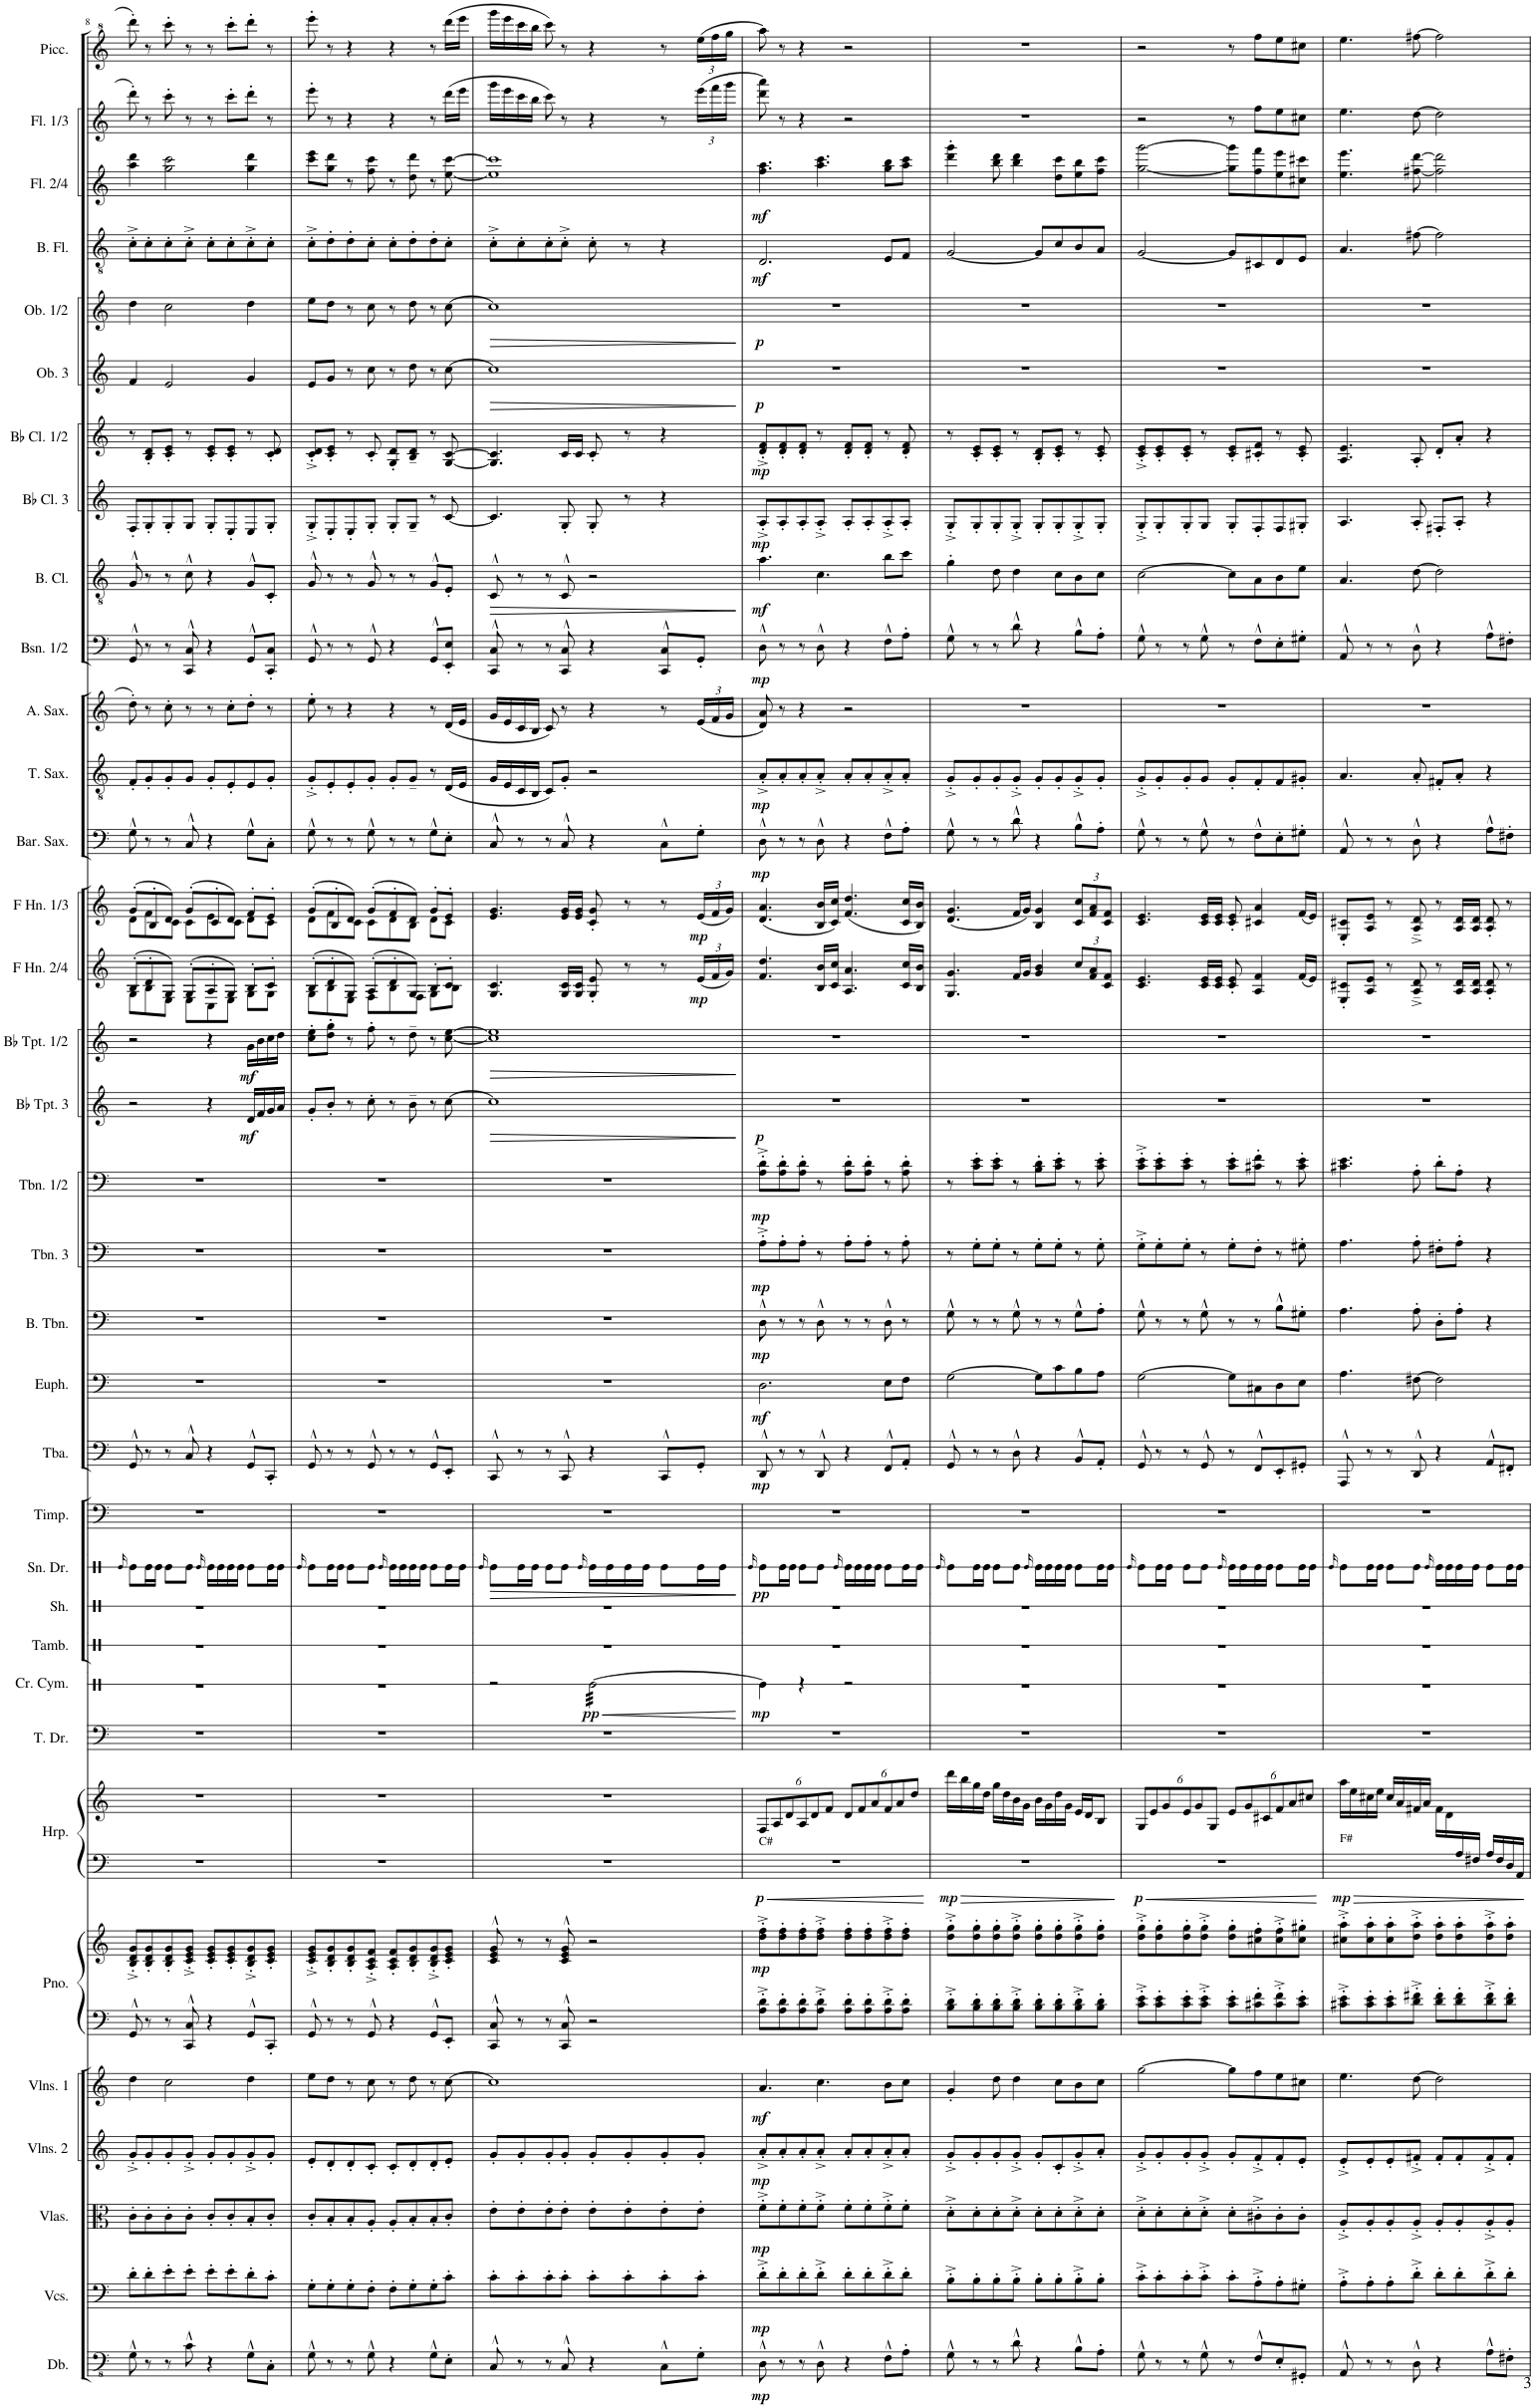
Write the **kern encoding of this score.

**kern	**dynam	**kern	**dynam	**kern	**dynam	**kern	**dynam	**kern	**dynam	**kern	**kern	**dynam	**kern	**kern	**dynam	**kern	**kern	**dynam	**kern	**kern	**kern	**dynam	**kern	**kern	**dynam	**kern	**dynam	**kern	**dynam	**kern	**dynam	**kern	**dynam	**kern	**dynam	**kern	**dynam	**kern	**dynam	**kern	**dynam	**kern	**dynam	**kern	**dynam	**kern	**kern	**dynam	**kern	**dynam	**kern	**dynam	**kern	**dynam	**kern	**dynam	**kern	**dynam	**kern	**dynam	**kern	**dynam	**kern	**kern
*part35	*part35	*part34	*part34	*part33	*part33	*part32	*part32	*part31	*part31	*part30	*part30	*part30	*part29	*part29	*part29	*part28	*part27	*part27	*part26	*part25	*part24	*part24	*part23	*part22	*part22	*part21	*part21	*part20	*part20	*part19	*part19	*part18	*part18	*part17	*part17	*part16	*part16	*part15	*part15	*part14	*part14	*part13	*part13	*part12	*part12	*part11	*part10	*part10	*part9	*part9	*part8	*part8	*part7	*part7	*part6	*part6	*part5	*part5	*part4	*part4	*part3	*part3	*part2	*part1
*staff37	*staff37	*staff36	*staff36	*staff35	*staff35	*staff34	*staff34	*staff33	*staff33	*staff32	*staff31	*staff31/32	*staff30	*staff29	*staff29/30	*staff28	*staff27	*staff27	*staff26	*staff25	*staff24	*staff24	*staff23	*staff22	*staff22	*staff21	*staff21	*staff20	*staff20	*staff19	*staff19	*staff18	*staff18	*staff17	*staff17	*staff16	*staff16	*staff15	*staff15	*staff14	*staff14	*staff13	*staff13	*staff12	*staff12	*staff11	*staff10	*staff10	*staff9	*staff9	*staff8	*staff8	*staff7	*staff7	*staff6	*staff6	*staff5	*staff5	*staff4	*staff4	*staff3	*staff3	*staff2	*staff1
*I"Double Bass  (Opt. Electric Bass)	*	*I"Violoncellos	*	*I"Violas	*	*I"Violins 2	*	*I"Violins 1	*	*I"Piano	*	*	*I"Harp	*	*	*I"Taiko Drums	*I"Crash Cymbal	*	*I"Tambourine	*I"Shaker	*I"Snare Drum	*	*I"Timpani	*I"Tuba	*	*I"Euphonium	*	*I"Bass Trombone	*	*I"Trombone 3	*	*I"Trombone 1/2	*	*I"Bb Trumpet 3	*	*I"Bb Trumpet 1/2	*	*I"F Horn 2/4	*	*I"F Horn 1/3	*	*I"Baritone Saxophone	*	*I"Tenor Saxophone	*	*I"Alto Saxophone	*I"Bassoon 1/2	*	*I"Bass Clarinet	*	*I"Bb Clarinet 3	*	*I"Bb Clarinet 1/2	*	*I"Oboe 3	*	*I"Oboe 1/2	*	*I"Bass Flute	*	*I"Flute 2/4	*	*I"Flute 1/3	*I"Piccolo
*I'Db.	*	*I'Vcs.	*	*I'Vlas.	*	*I'Vlns. 2	*	*I'Vlns. 1	*	*I'Pno.	*	*	*I'Hrp.	*	*	*I'T. Dr.	*I'Cr. Cym.	*	*I'Tamb.	*I'Sh.	*I'Sn. Dr.	*	*I'Timp.	*I'Tba.	*	*I'Euph.	*	*I'B. Tbn.	*	*I'Tbn. 3	*	*I'Tbn. 1/2	*	*I'Bb Tpt. 3	*	*I'Bb Tpt. 1/2	*	*I'F Hn. 2/4	*	*I'F Hn. 1/3	*	*I'Bar. Sax.	*	*I'T. Sax.	*	*I'A. Sax.	*I'Bsn. 1/2	*	*I'B. Cl.	*	*I'Bb Cl. 3	*	*I'Bb Cl. 1/2	*	*I'Ob. 3	*	*I'Ob. 1/2	*	*I'B. Fl.	*	*I'Fl. 2/4	*	*I'Fl. 1/3	*I'Picc.
!!LO:PB:g=z
*clefFv4	*	*clefF4	*	*clefC3	*	*clefG2	*	*clefG2	*	*clefF4	*clefG2	*	*clefF4	*clefG2	*	*clefF4	*clefX	*	*clefX	*clefX	*clefX	*	*clefF4	*clefF4	*	*clefF4	*	*clefF4	*	*clefF4	*	*clefF4	*	*clefG2	*	*clefG2	*	*clefG2	*	*clefG2	*	*clefF4	*	*clefGv2	*	*clefG2	*clefF4	*	*clefGv2	*	*clefG2	*	*clefG2	*	*clefG2	*	*clefG2	*	*clefGv2	*	*clefG2	*	*clefG2	*clefG^2
*	*	*	*	*	*	*	*	*	*	*	*	*	*	*	*	*	*	*	*	*	*	*	*	*	*	*	*	*	*	*	*	*	*	*ITrd1c2	*	*ITrd1c2	*	*ITrd4c7	*	*ITrd4c7	*	*ITrd12c21	*	*ITrd8c14	*	*ITrd5c9	*	*	*ITrd8c14	*	*ITrd1c2	*	*ITrd1c2	*	*	*	*	*	*	*	*	*	*	*ITrd-7c-12
*k[]	*	*k[]	*	*k[]	*	*k[]	*	*k[]	*	*k[]	*k[]	*	*k[]	*k[]	*	*k[]	*k[]	*	*k[]	*k[]	*k[]	*	*k[]	*k[]	*	*k[]	*	*k[]	*	*k[]	*	*k[]	*	*k[]	*	*k[]	*	*k[]	*	*k[]	*	*k[]	*	*k[]	*	*k[]	*k[]	*	*k[]	*	*k[]	*	*k[]	*	*k[]	*	*k[]	*	*k[]	*	*k[]	*	*k[]	*k[]
*M4/4	*	*M4/4	*	*M4/4	*	*M4/4	*	*M4/4	*	*M4/4	*M4/4	*	*M4/4	*M4/4	*	*M4/4	*M4/4	*	*M4/4	*M4/4	*M4/4	*	*M4/4	*M4/4	*	*M4/4	*	*M4/4	*	*M4/4	*	*M4/4	*	*M4/4	*	*M4/4	*	*M4/4	*	*M4/4	*	*M4/4	*	*M4/4	*	*M4/4	*M4/4	*	*M4/4	*	*M4/4	*	*M4/4	*	*M4/4	*	*M4/4	*	*M4/4	*	*M4/4	*	*M4/4	*M4/4
=8	=8	=8	=8	=8	=8	=8	=8	=8	=8	=8	=8	=8	=8	=8	=8	=8	=8	=8	=8	=8	=8	=8	=8	=8	=8	=8	=8	=8	=8	=8	=8	=8	=8	=8	=8	=8	=8	=8	=8	=8	=8	=8	=8	=8	=8	=8	=8	=8	=8	=8	=8	=8	=8	=8	=8	=8	=8	=8	=8	=8	=8	=8	=8	=8
.	.	.	.	.	.	.	.	.	.	.	.	.	.	.	.	.	.	.	.	.	16qRe/	.	.	.	.	.	.	.	.	.	.	.	.	.	.	.	.	.	.	.	.	.	.	.	.	.	.	.	.	.	.	.	.	.	.	.	.	.	.	.	.	.	.	.
*	*	*	*	*	*	*	*	*	*	*	*	*	*	*	*	*	*	*	*	*	*	*	*	*	*	*	*	*	*	*	*	*	*	*	*	*	*	*^	*	*^	*	*	*	*	*	*	*	*	*	*	*	*	*	*	*	*	*	*	*	*	*	*	*	*
8GG^^\	.	8d'\L	.	8c'\L	.	8g'^/L	.	4dd\	.	8GG^^/	8B/'^ 8d/'^ 8g/'^L	.	1r	1r	.	1r	1r	.	1r	1r	8Re\L	.	1r	8GG^^/	.	1r	.	1r	.	1r	.	1r	.	2r	.	2r	.	(8B'/L	8G\L	.	(8g'/L	8d\L	.	8G^^\	.	8F'/L	.	8dd'\	8GG^^/	.	8G^^/	.	8F'/L	.	8r	.	4f/	.	4dd\	.	8c'^\L	.	4aa\ 4ddd\	.	8ddd'\	8dddd'\
8r	.	8d'\	.	8c'\	.	8g'/	.	.	.	8r	8B/' 8d/' 8g/'	.	.	.	.	.	.	.	.	.	16Re\L	.	.	8r	.	.	.	.	.	.	.	.	.	.	.	.	.	8d'/	8B\	.	8B'/	8f\	.	8r	.	8G'/	.	8r	8r	.	8r	.	8G'/	.	8B/' 8d/'L	.	.	.	.	.	8c'\	.	.	.	8r	8r
.	.	.	.	.	.	.	.	.	.	.	.	.	.	.	.	.	.	.	.	.	16Re\JJ	.	.	.	.	.	.	.	.	.	.	.	.	.	.	.	.	.	.	.	.	.	.	.	.	.	.	.	.	.	.	.	.	.	.	.	.	.	.	.	.	.	.	.	.	.
8r	.	8e'\	.	8c'\	.	8g'/	.	2cc\	.	8r	8B/' 8d/' 8g/'	.	.	.	.	.	.	.	.	.	8Re\L	.	.	8r	.	.	.	.	.	.	.	.	.	.	.	.	.	8G/J)	8E\J	.	8d/J)	8c\J	.	8r	.	8G'/	.	8cc'\	8r	.	8r	.	8G'/	.	8c/' 8e/'J	.	2e/	.	2cc\	.	8c'\	.	2gg\ 2ccc\	.	8ccc'\	8cccc'\
8C^^\	.	8e'\J	.	8c'\J	.	8g'^/J	.	.	.	8CC/^^ 8C/^^	8c/'^ 8e/'^ 8g/'^J	.	.	.	.	.	.	.	.	.	8Re\J	.	.	8C^^/	.	.	.	.	.	.	.	.	.	.	.	.	.	(8G'/L	8E\L	.	(8g'/L	8c\L	.	8C^^/	.	8G/J	.	8r	8CC/^^ 8C/^^	.	8c^^\	.	8G/J	.	8r	.	.	.	.	.	8c'^\J	.	.	.	8r	8r
.	.	.	.	.	.	.	.	.	.	.	.	.	.	.	.	.	.	.	.	.	16qRe/	.	.	.	.	.	.	.	.	.	.	.	.	.	.	.	.	.	.	.	.	.	.	.	.	.	.	.	.	.	.	.	.	.	.	.	.	.	.	.	.	.	.	.	.	.
4r	.	8e'\L	.	8c'/L	.	8g'/L	.	.	.	4r	8c/' 8e/' 8g/'L	.	.	.	.	.	.	.	.	.	16Re\LL	.	.	4r	.	.	.	.	.	.	.	.	.	4r	.	4r	.	8A'/	8C\	.	8c'/	8e\	.	4r	.	8G'/L	.	8r	4r	.	4r	.	8G'/L	.	8c/' 8e/'L	.	.	.	.	.	8c'\L	.	.	.	8r	8r
.	.	.	.	.	.	.	.	.	.	.	.	.	.	.	.	.	.	.	.	.	16Re\	.	.	.	.	.	.	.	.	.	.	.	.	.	.	.	.	.	.	.	.	.	.	.	.	.	.	.	.	.	.	.	.	.	.	.	.	.	.	.	.	.	.	.	.	.
.	.	8e'\	.	8c'/	.	8g'/	.	.	.	.	8c/' 8e/' 8g/'	.	.	.	.	.	.	.	.	.	16Re\	.	.	.	.	.	.	.	.	.	.	.	.	.	.	.	.	8G/J)	8E\J	.	8d/J)	8c\J	.	.	.	8E'/	.	8cc'\L	.	.	.	.	8E'/	.	8c/' 8e/'J	.	.	.	.	.	8c'\	.	.	.	8ccc'\L	8cccc'\L
.	.	.	.	.	.	.	.	.	.	.	.	.	.	.	.	.	.	.	.	.	16Re\JJ	.	.	.	.	.	.	.	.	.	.	.	.	.	.	.	.	.	.	.	.	.	.	.	.	.	.	.	.	.	.	.	.	.	.	.	.	.	.	.	.	.	.	.	.	.
!	!	!	!	!	!	!	!	!	!	!	!	!	!	!	!	!	!	!	!	!	!	!	!	!	!	!	!	!	!	!	!	!	!	!	!LO:DY:b	!	!LO:DY:b	!	!	!	!	!	!	!	!	!	!	!	!	!	!	!	!	!	!	!	!	!	!	!	!	!	!	!	!	!
8GG^^\L	.	8d'\	.	8B'/	.	8g'^/	.	4dd\	.	8GG^^/L	8B/'^ 8d/'^ 8g/'^	.	.	.	.	.	.	.	.	.	8Re\L	.	.	8GG^^/L	.	.	.	.	.	.	.	.	.	16d/LL	mf	16g\LL	mf	8B'/L	8G\L	.	8f'/L	8d\L	.	8G^^\L	.	8E/	.	8dd'\J	8GG^^/L	.	8G^^/L	.	8E/	.	8r	.	4g/	.	4dd\	.	8c'^\	.	4gg\ 4ddd\	.	8ddd'\J	8dddd'\J
.	.	.	.	.	.	.	.	.	.	.	.	.	.	.	.	.	.	.	.	.	.	.	.	.	.	.	.	.	.	.	.	.	.	16f/	.	16b\	.	.	.	.	.	.	.	.	.	.	.	.	.	.	.	.	.	.	.	.	.	.	.	.	.	.	.	.	.	.
8CC'\J	.	8c'\J	.	8c'/J	.	8g'/J	.	.	.	8CC'/J	8c/' 8e/' 8g/'J	.	.	.	.	.	.	.	.	.	16Re\L	.	.	8CC'/J	.	.	.	.	.	.	.	.	.	16g/	.	16cc\	.	8c'/J	8G\J	.	8e'/J	8c\J	.	8C'\J	.	8G'/J	.	8r	8CC/' 8C/'J	.	8C'/J	.	8G'/J	.	8c/' 8d/'	.	.	.	.	.	8c'\J	.	.	.	8r	8r
.	.	.	.	.	.	.	.	.	.	.	.	.	.	.	.	.	.	.	.	.	16Re\JJ	.	.	.	.	.	.	.	.	.	.	.	.	16a/JJ	.	16dd\JJ	.	.	.	.	.	.	.	.	.	.	.	.	.	.	.	.	.	.	.	.	.	.	.	.	.	.	.	.	.	.
=9	=9	=9	=9	=9	=9	=9	=9	=9	=9	=9	=9	=9	=9	=9	=9	=9	=9	=9	=9	=9	=9	=9	=9	=9	=9	=9	=9	=9	=9	=9	=9	=9	=9	=9	=9	=9	=9	=9	=9	=9	=9	=9	=9	=9	=9	=9	=9	=9	=9	=9	=9	=9	=9	=9	=9	=9	=9	=9	=9	=9	=9	=9	=9	=9	=9	=9
.	.	.	.	.	.	.	.	.	.	.	.	.	.	.	.	.	.	.	.	.	16qRe/	.	.	.	.	.	.	.	.	.	.	.	.	.	.	.	.	.	.	.	.	.	.	.	.	.	.	.	.	.	.	.	.	.	.	.	.	.	.	.	.	.	.	.	.	.
8GG^^\	.	8G'\L	.	8c'/L	.	8e'/L	.	8ee\L	.	8GG^^/	8c/'^ 8e/'^ 8g/'^L	.	1r	1r	.	1r	1r	.	1r	1r	8Re\L	.	1r	8GG^^/	.	1r	.	1r	.	1r	.	1r	.	8g'/L	.	8cc\' 8ee\'L	.	(8B'/L	8G\L	.	(8g'/L	8d\L	.	8G^^\	.	8G'^/L	.	8ee'\	8GG^^/	.	8G^^/	.	8G'^/L	.	8c/'^ 8d/'^L	.	8e/L	.	8ee\L	.	8c'^\L	.	8ccc\ 8eee\L	.	8eee'\	8eeee'\
8r	.	8G'\	.	8B'/	.	8d'/	.	8dd\J	.	8r	8B/' 8d/' 8g/'	.	.	.	.	.	.	.	.	.	16Re\L	.	.	8r	.	.	.	.	.	.	.	.	.	8b'/J	.	8dd\' 8gg\'J	.	8d'/	8B\	.	8B'/	8f\	.	8r	.	8E'/	.	8r	8r	.	8r	.	8E'/	.	8c/' 8e/'J	.	8g/J	.	8dd\J	.	8d'\	.	8gg\ 8ddd\J	.	8r	8r
.	.	.	.	.	.	.	.	.	.	.	.	.	.	.	.	.	.	.	.	.	16Re\JJ	.	.	.	.	.	.	.	.	.	.	.	.	.	.	.	.	.	.	.	.	.	.	.	.	.	.	.	.	.	.	.	.	.	.	.	.	.	.	.	.	.	.	.	.	.
8r	.	8G'\	.	8B'/	.	8d'/	.	8r	.	8r	8B/' 8d/' 8g/'	.	.	.	.	.	.	.	.	.	8Re\L	.	.	8r	.	.	.	.	.	.	.	.	.	8r	.	8r	.	8G/J)	8E\J	.	8d/J)	8c\J	.	8r	.	8E'/	.	4r	8r	.	8r	.	8E'/	.	8r	.	8r	.	8r	.	8d'\	.	8r	.	4r	4r
8GG^^\	.	8F'\J	.	8A'/J	.	8c'/J	.	8cc\	.	8GG^^/	8A/'^ 8c/'^ 8f/'^J	.	.	.	.	.	.	.	.	.	8Re\J	.	.	8GG^^/	.	.	.	.	.	.	.	.	.	8cc'\	.	8ff'\	.	(8A'/L	8F\L	.	(8g'/L	8c\L	.	8G^^\	.	8G'/J	.	.	8GG^^/	.	8G^^/	.	8G'/J	.	8c'/	.	8cc\	.	8cc\	.	8c'\J	.	8ff\ 8ccc\	.	.	.
.	.	.	.	.	.	.	.	.	.	.	.	.	.	.	.	.	.	.	.	.	16qRe/	.	.	.	.	.	.	.	.	.	.	.	.	.	.	.	.	.	.	.	.	.	.	.	.	.	.	.	.	.	.	.	.	.	.	.	.	.	.	.	.	.	.	.	.	.
4r	.	8F'\L	.	8A'/L	.	8c'/L	.	8r	.	4r	8A/' 8c/' 8f/'L	.	.	.	.	.	.	.	.	.	16Re\LL	.	.	8r	.	.	.	.	.	.	.	.	.	8r	.	8r	.	8d'/	8B\	.	8f'/	8d\	.	8r	.	8G'/L	.	4r	4r	.	8r	.	8G'/L	.	8G/' 8d/'L	.	8r	.	8r	.	8c'\L	.	8r	.	4r	4r
.	.	.	.	.	.	.	.	.	.	.	.	.	.	.	.	.	.	.	.	.	16Re\	.	.	.	.	.	.	.	.	.	.	.	.	.	.	.	.	.	.	.	.	.	.	.	.	.	.	.	.	.	.	.	.	.	.	.	.	.	.	.	.	.	.	.	.	.
.	.	8G'\	.	8B'/	.	8d'/	.	8dd\	.	.	8B/' 8d/' 8g/'	.	.	.	.	.	.	.	.	.	16Re\	.	.	8r	.	.	.	.	.	.	.	.	.	8b~\	.	8dd~\	.	8G/J)	8F\J	.	8d/J)	8B\J	.	8r	.	8G~/J	.	.	.	.	8r	.	8G~/J	.	8B/~ 8d/~J	.	8dd\	.	8dd\	.	8d'\	.	8dd\ 8ddd\	.	.	.
.	.	.	.	.	.	.	.	.	.	.	.	.	.	.	.	.	.	.	.	.	16Re\JJ	.	.	.	.	.	.	.	.	.	.	.	.	.	.	.	.	.	.	.	.	.	.	.	.	.	.	.	.	.	.	.	.	.	.	.	.	.	.	.	.	.	.	.	.	.
8GG^^\L	.	8G'\	.	8B'/	.	8d'/	.	8r	.	8GG^^/L	8B/'^ 8d/'^ 8g/'^	.	.	.	.	.	.	.	.	.	8Re\L	.	.	8GG^^/L	.	.	.	.	.	.	.	.	.	8r	.	8r	.	8B'/L	8G\L	.	8g'/L	8d\L	.	8G^^\L	.	8r	.	8r	8GG^^/L	.	8G^^/L	.	8r	.	8r	.	8r	.	8r	.	8d'\	.	8r	.	8r	8r
8EE'\J	.	8c'\J	.	8c'/J	.	8e'/J	.	[8cc\	.	8EE'/J	8c/' 8e/' 8g/'J	.	.	.	.	.	.	.	.	.	16Re\L	.	.	8EE'/J	.	.	.	.	.	.	.	.	.	[8cc\	.	[8cc\ [8ee\	.	8c'/J	8B\J	.	8e'/J	8c\J	.	8E'\J	.	(16D/LL	.	(16d/LL	8EE/' 8E/'J	.	8E'/J	.	[8c/	.	[8G/ [8c/	.	[8cc\	.	[8cc\	.	8c'\J	.	[8ee\ [8ccc\	.	(16ddd\LL	(16dddd\LL
.	.	.	.	.	.	.	.	.	.	.	.	.	.	.	.	.	.	.	.	.	16Re\JJ	.	.	.	.	.	.	.	.	.	.	.	.	.	.	.	.	.	.	.	.	.	.	.	.	16E/JJ	.	16e/JJ	.	.	.	.	.	.	.	.	.	.	.	.	.	.	.	.	16eee\JJ	16eeee\JJ
*	*	*	*	*	*	*	*	*	*	*	*	*	*	*	*	*	*	*	*	*	*	*	*	*	*	*	*	*	*	*	*	*	*	*	*	*	*	*v	*v	*	*	*	*	*	*	*	*	*	*	*	*	*	*	*	*	*	*	*	*	*	*	*	*	*	*	*
*	*	*	*	*	*	*	*	*	*	*	*	*	*	*	*	*	*	*	*	*	*	*	*	*	*	*	*	*	*	*	*	*	*	*	*	*	*	*	*	*v	*v	*	*	*	*	*	*	*	*	*	*	*	*	*	*	*	*	*	*	*	*	*	*	*	*
=10	=10	=10	=10	=10	=10	=10	=10	=10	=10	=10	=10	=10	=10	=10	=10	=10	=10	=10	=10	=10	=10	=10	=10	=10	=10	=10	=10	=10	=10	=10	=10	=10	=10	=10	=10	=10	=10	=10	=10	=10	=10	=10	=10	=10	=10	=10	=10	=10	=10	=10	=10	=10	=10	=10	=10	=10	=10	=10	=10	=10	=10	=10	=10	=10
.	.	.	.	.	.	.	.	.	.	.	.	.	.	.	.	.	.	.	.	.	16qRe/	.	.	.	.	.	.	.	.	.	.	.	.	.	.	.	.	.	.	.	.	.	.	.	.	.	.	.	.	.	.	.	.	.	.	.	.	.	.	.	.	.	.	.
*	*	*	*	*	*	*	*	*	*	*	*	*	*	*	*	*	*^	*	*	*	*	*	*	*	*	*	*	*	*	*	*	*	*	*	*	*	*	*	*	*	*	*	*	*	*	*	*	*	*	*	*	*	*	*	*	*	*	*	*	*	*	*	*	*
!	!	!	!	!	!	!	!	!	!	!	!	!	!	!	!	!	!	!	!	!	!	!	!	!	!	!	!	!	!	!	!	!	!	!	!	!LO:HP:b	!	!LO:HP:b	!	!	!	!	!	!	!	!	!	!	!	!	!LO:HP:b	!	!	!	!	!	!LO:HP:b	!	!LO:HP:b	!	!	!	!	!	!
8CC^^/	.	8c'\L	.	8e'\L	.	8g'/L	.	1cc]	.	8CC/^^ 8C/^^	8c/^^ 8e/^^ 8g/^^	.	1r	1r	.	1r	2r	2ryy	.	1r	1r	8Re\L	.	1r	8CC^^/	.	1r	.	1r	.	1r	.	1r	.	1cc]	>	1cc] 1ee]	>	4.G/ 4.c/	.	4.e/ 4.g/	.	8C^^/	.	16G/LL	.	16g/LL	8CC/^^ 8C/^^	.	8C^^/	>	4.c/]	.	4.G/] 4.c/]	.	1cc]	>	1cc]	>	8c'^\L	.	1ee] 1ccc]	.	16ggg\LL	16gggg\LL
.	.	.	.	.	.	.	.	.	.	.	.	.	.	.	.	.	.	.	.	.	.	.	.	.	.	.	.	.	.	.	.	.	.	.	.	.	.	.	.	.	.	.	.	.	16E/	.	16e/	.	.	.	.	.	.	.	.	.	.	.	.	.	.	.	.	16eee\	16eeee\
8r	.	8c'\	.	8e'\	.	8g'/	.	.	.	8r	8r	.	.	.	.	.	.	.	.	.	.	16Re\L	.	.	8r	.	.	.	.	.	.	.	.	.	.	.	.	.	.	.	.	.	8r	.	16C/	.	16c/	8r	.	8r	.	.	.	.	.	.	.	.	.	8c'\	.	.	.	16ccc\	16cccc\
.	.	.	.	.	.	.	.	.	.	.	.	.	.	.	.	.	.	.	.	.	.	16Re\JJ	.	.	.	.	.	.	.	.	.	.	.	.	.	.	.	.	.	.	.	.	.	.	16BB/JJ	.	16B/JJ	.	.	.	.	.	.	.	.	.	.	.	.	.	.	.	.	16bb\JJ	16bbb\JJ
8r	.	8c'\	.	8e'\	.	8g'/	.	.	.	8r	8r	.	.	.	.	.	.	.	.	.	.	8Re\L	.	.	8r	.	.	.	.	.	.	.	.	.	.	.	.	.	.	.	.	.	8r	.	8C/L)	.	8c/)	8r	.	8r	.	.	.	.	.	.	.	.	.	8c'\	.	.	.	8ccc\)	8cccc\)
8CC^^/	.	8c'\J	.	8e'\J	.	8g'/J	.	.	.	8CC/^^ 8C/^^	8c/^^ 8e/^^ 8g/^^	.	.	.	.	.	.	.	.	.	.	8Re\J	.	.	8CC^^/	.	.	.	.	.	.	.	.	.	.	.	.	.	16G/ 16c/LL	.	16e/ 16g/LL	.	8C^^/	.	8G'/J	.	8r	8CC/^^ 8C/^^	.	8C^^/	.	8G'/	.	16c/LL	.	.	.	.	.	8c'^\J	.	.	.	8r	8r
.	.	.	.	.	.	.	.	.	.	.	.	.	.	.	.	.	.	.	.	.	.	.	.	.	.	.	.	.	.	.	.	.	.	.	.	.	.	.	16G/ 16c/JJ	.	16e/ 16g/JJ	.	.	.	.	.	.	.	.	.	.	.	.	16c/JJ	.	.	.	.	.	.	.	.	.	.	.
.	.	.	.	.	.	.	.	.	.	.	.	.	.	.	.	.	.	.	.	.	.	16qRe/	.	.	.	.	.	.	.	.	.	.	.	.	.	.	.	.	.	.	.	.	.	.	.	.	.	.	.	.	.	.	.	.	.	.	.	.	.	.	.	.	.	.	.
!	!	!	!	!	!	!	!	!	!	!	!	!	!	!	!	!	!	!	!LO:HP:b	!	!	!	!	!	!	!	!	!	!	!	!	!	!	!	!	!	!	!	!	!	!	!	!	!	!	!	!	!	!	!	!	!	!	!	!	!	!	!	!	!	!	!	!	!	!
!	!	!	!	!	!	!	!	!	!	!	!	!	!	!	!	!	!	!	!LO:DY:n=1:b	!	!	!	!	!	!	!	!	!	!	!	!	!	!	!	!	!	!	!	!	!	!	!	!	!	!	!	!	!	!	!	!	!	!	!	!	!	!	!	!	!	!	!	!	!	!
4r	.	8c'\L	.	8e'\L	.	8g'/L	.	.	.	2r	2r	.	.	.	.	.	32ryy	[>2Re@32@\	< pp	.	.	16Re\LL	.	.	4r	.	.	.	.	.	.	.	.	.	.	.	.	.	8G/' 8e/'	.	8c/' 8g/'	.	4r	.	2r	.	4r	4r	.	2r	.	8G'/	.	8c'/	.	.	.	.	.	8c'\	.	.	.	4r	4r
.	.	.	.	.	.	.	.	.	.	.	.	.	.	.	.	.	32ReLLL	.	.	.	.	.	.	.	.	.	.	.	.	.	.	.	.	.	.	.	.	.	.	.	.	.	.	.	.	.	.	.	.	.	.	.	.	.	.	.	.	.	.	.	.	.	.	.	.
.	.	.	.	.	.	.	.	.	.	.	.	.	.	.	.	.	32Re	.	.	.	.	16Re\	.	.	.	.	.	.	.	.	.	.	.	.	.	.	.	.	.	.	.	.	.	.	.	.	.	.	.	.	.	.	.	.	.	.	.	.	.	.	.	.	.	.	.
.	.	.	.	.	.	.	.	.	.	.	.	.	.	.	.	.	32Re	.	.	.	.	.	.	.	.	.	.	.	.	.	.	.	.	.	.	.	.	.	.	.	.	.	.	.	.	.	.	.	.	.	.	.	.	.	.	.	.	.	.	.	.	.	.	.	.
.	.	8c'\	.	8e'\	.	8g'/	.	.	.	.	.	.	.	.	.	.	32Re	.	.	.	.	16Re\	.	.	.	.	.	.	.	.	.	.	.	.	.	.	.	.	8r	.	8r	.	.	.	.	.	.	.	.	.	.	8r	.	8r	.	.	.	.	.	8r	.	.	.	.	.
.	.	.	.	.	.	.	.	.	.	.	.	.	.	.	.	.	32Re	.	.	.	.	.	.	.	.	.	.	.	.	.	.	.	.	.	.	.	.	.	.	.	.	.	.	.	.	.	.	.	.	.	.	.	.	.	.	.	.	.	.	.	.	.	.	.	.
.	.	.	.	.	.	.	.	.	.	.	.	.	.	.	.	.	32Re	.	.	.	.	16Re\JJ	.	.	.	.	.	.	.	.	.	.	.	.	.	.	.	.	.	.	.	.	.	.	.	.	.	.	.	.	.	.	.	.	.	.	.	.	.	.	.	.	.	.	.
.	.	.	.	.	.	.	.	.	.	.	.	.	.	.	.	.	32ReJJJ	.	.	.	.	.	.	.	.	.	.	.	.	.	.	.	.	.	.	.	.	.	.	.	.	.	.	.	.	.	.	.	.	.	.	.	.	.	.	.	.	.	.	.	.	.	.	.	.
8CC^^\L	.	8c'\	.	8e'\	.	8g'/	.	.	.	.	.	.	.	.	.	.	32ReLLL	.	.	.	.	8Re\L	.	.	8CC^^/L	.	.	.	.	.	.	.	.	.	.	.	.	.	8r	.	8r	.	8C^^\L	.	.	.	8r	8CC/^^ 8C/^^L	.	.	.	4r	.	4r	.	.	.	.	.	4r	.	.	.	8r	8r
.	.	.	.	.	.	.	.	.	.	.	.	.	.	.	.	.	32Re	.	.	.	.	.	.	.	.	.	.	.	.	.	.	.	.	.	.	.	.	.	.	.	.	.	.	.	.	.	.	.	.	.	.	.	.	.	.	.	.	.	.	.	.	.	.	.	.
.	.	.	.	.	.	.	.	.	.	.	.	.	.	.	.	.	32Re	.	.	.	.	.	.	.	.	.	.	.	.	.	.	.	.	.	.	.	.	.	.	.	.	.	.	.	.	.	.	.	.	.	.	.	.	.	.	.	.	.	.	.	.	.	.	.	.
.	.	.	.	.	.	.	.	.	.	.	.	.	.	.	.	.	32Re	.	.	.	.	.	.	.	.	.	.	.	.	.	.	.	.	.	.	.	.	.	.	.	.	.	.	.	.	.	.	.	.	.	.	.	.	.	.	.	.	.	.	.	.	.	.	.	.
*	*	*	*	*	*	*	*	*	*	*	*	*	*	*	*	*	*	*	*	*	*	*	*	*	*	*	*	*	*	*	*	*	*	*	*	*	*	*	*Xbrackettup	*	*Xbrackettup	*	*	*	*	*	*Xbrackettup	*	*	*	*	*	*	*	*	*	*	*	*	*	*	*	*	*Xbrackettup	*Xbrackettup
!	!	!	!	!	!	!	!	!	!	!	!	!	!	!	!	!	!	!	!	!	!	!	!	!	!	!	!	!	!	!	!	!	!	!	!	!	!	!	!	!LO:DY:b	!	!LO:DY:b	!	!	!	!	!	!	!	!	!	!	!	!	!	!	!	!	!	!	!	!	!	!	!
8GG'\J	.	8c'\J	.	8e'\J	.	8g'/J	.	.	.	.	.	.	.	.	.	.	32Re	.	.	.	.	16Re\L	.	.	8GG'/J	.	.	.	.	.	.	.	.	.	.	.	.	.	(24e/LL	mp	(24e/LL	mp	8G'\J	.	.	.	(24e/LL	8GG'/J	.	.	.	.	.	.	.	.	.	.	.	.	.	.	.	(24eee\LL	(24eee\LL
.	.	.	.	.	.	.	.	.	.	.	.	.	.	.	.	.	32Re	.	.	.	.	.	.	.	.	.	.	.	.	.	.	.	.	.	.	.	.	.	.	.	.	.	.	.	.	.	.	.	.	.	.	.	.	.	.	.	.	.	.	.	.	.	.	.	.
.	.	.	.	.	.	.	.	.	.	.	.	.	.	.	.	.	.	.	.	.	.	.	.	.	.	.	.	.	.	.	.	.	.	.	.	.	.	.	24f/	.	24f/	.	.	.	.	.	24f/	.	.	.	.	.	.	.	.	.	.	.	.	.	.	.	.	24fff\	24fff\
.	.	.	.	.	.	.	.	.	.	.	.	.	.	.	.	.	32Re	.	.	.	.	16Re\JJ	.	.	.	.	.	.	.	.	.	.	.	.	.	.	.	.	.	.	.	.	.	.	.	.	.	.	.	.	.	.	.	.	.	.	.	.	.	.	.	.	.	.	.
.	.	.	.	.	.	.	.	.	.	.	.	.	.	.	.	.	.	.	.	.	.	.	.	.	.	.	.	.	.	.	.	.	.	.	.	.	.	.	24g/JJ)	.	24g/JJ)	.	.	.	.	.	24g/JJ	.	.	.	.	.	.	.	.	.	.	.	.	.	.	.	.	24ggg\JJ	24ggg\JJ
.	.	.	.	.	.	.	.	.	.	.	.	.	.	.	.	.	32ReJJJ	.	.	.	.	.	.	.	.	.	.	.	.	.	.	.	.	.	.	.	.	.	.	.	.	.	.	.	.	.	.	.	.	.	.	.	.	.	.	.	.	.	.	.	.	.	.	.	.
*	*	*	*	*	*	*	*	*	*	*	*	*	*	*	*	*	*v	*v	*	*	*	*	*	*	*	*	*	*	*	*	*	*	*	*	*	*	*	*	*	*	*	*	*	*	*	*	*	*	*	*	*	*	*	*	*	*	*	*	*	*	*	*	*	*	*
.	.	.	.	.	.	.	.	.	.	.	.	.	.	.	.	.	.	[	.	.	.	.	.	.	.	.	.	.	.	.	.	.	.	.	]	.	]	.	.	.	.	.	.	.	.	.	.	.	.	]	.	.	.	.	.	]	.	]	.	.	.	.	.	.
=11	=11	=11	=11	=11	=11	=11	=11	=11	=11	=11	=11	=11	=11	=11	=11	=11	=11	=11	=11	=11	=11	=11	=11	=11	=11	=11	=11	=11	=11	=11	=11	=11	=11	=11	=11	=11	=11	=11	=11	=11	=11	=11	=11	=11	=11	=11	=11	=11	=11	=11	=11	=11	=11	=11	=11	=11	=11	=11	=11	=11	=11	=11	=11	=11
.	.	.	.	.	.	.	.	.	.	.	.	.	.	.	.	.	.	.	.	.	16qRe/	.	.	.	.	.	.	.	.	.	.	.	.	.	.	.	.	.	.	.	.	.	.	.	.	.	.	.	.	.	.	.	.	.	.	.	.	.	.	.	.	.	.	.
*	*	*	*	*	*	*	*	*	*	*	*	*	*	*Xbrackettup	*	*	*	*	*	*	*	*	*	*	*	*	*	*	*	*	*	*	*	*	*	*	*	*	*	*	*	*	*	*	*	*	*	*	*	*	*	*	*	*	*	*	*	*	*	*	*	*	*	*
*	*	*	*	*	*	*	*	*	*	*	*	*	*	*	*	*	*^	*	*	*	*	*	*	*	*	*	*	*	*	*	*	*	*	*	*	*	*	*	*	*	*	*	*	*	*	*	*	*	*	*	*	*	*	*	*	*	*	*	*	*	*	*	*	*
!	!	!	!	!	!	!	!	!	!	!	!	!	!LO:TX:a:t=C#	!	!	!	!	!	!	!	!	!	!	!	!	!	!	!	!	!	!	!	!	!	!	!	!	!	!	!	!	!	!	!	!	!	!	!	!	!	!	!	!	!	!	!	!	!	!	!	!	!	!	!	!
!	!LO:DY:b	!	!LO:DY:b	!	!LO:DY:b	!	!LO:DY:b	!	!LO:DY:b	!	!	!LO:DY:b	!	!	!LO:DY:b=2	!	!	!	!LO:DY:b	!	!	!	!LO:DY:b	!	!	!LO:DY:b	!	!LO:DY:b	!	!LO:DY:b	!	!LO:DY:b	!	!LO:DY:b	!	!LO:DY:b	!	!	!	!	!	!	!	!LO:DY:b	!	!LO:DY:b	!	!	!LO:DY:b	!	!LO:DY:b	!	!LO:DY:b	!	!LO:DY:b	!	!LO:DY:b	!	!LO:DY:b	!	!LO:DY:b	!	!LO:DY:b	!	!
8DD^^\	mp	8d'^\L	mp	8f'^\L	mp	8a'^/L	mp	4.a/	mf	8A\'^ 8d\'^L	8dd\'^ 8ff\'^L	mp	1r	12F/L	p	1r	4ryy	4Re\]	mp	1r	1r	8Re\L	pp	1r	8DD^^/	mp	2.D\	mf	8D^^\	mp	8A'^\L	mp	8A\'^ 8d\'^L	mp	1r	p	1r	.	4.f/ 4.dd/	.	(4.d/ 4.a/	.	8D^^\	mp	8A'^/L	mp	8d/ 8a/)	8D^^\	mp	4.a\	mf	8A'^/L	mp	8d/'^ 8f/'^L	mp	1r	p	1r	p	2.D/	mf	4.ff\ 4.aa\	mf	8ddd\ 8aaa\)	8aaa\)
.	.	.	.	.	.	.	.	.	.	.	.	.	.	12A/	.	.	.	.	.	.	.	.	.	.	.	.	.	.	.	.	.	.	.	.	.	.	.	.	.	.	.	.	.	.	.	.	.	.	.	.	.	.	.	.	.	.	.	.	.	.	.	.	.	.	.
8r	.	8d'\	.	8f'\	.	8a'/	.	.	.	8A\' 8d\'	8dd\' 8ff\'	.	.	.	.	.	.	.	.	.	.	16Re\L	.	.	8r	.	.	.	8r	.	8A'\	.	8A\' 8d\'	.	.	.	.	.	.	.	.	.	8r	.	8A'/	.	8r	8r	.	.	.	8A'/	.	8d/' 8f/'	.	.	.	.	.	.	.	.	.	8r	8r
.	.	.	.	.	.	.	.	.	.	.	.	.	.	12d/	.	.	.	.	.	.	.	.	.	.	.	.	.	.	.	.	.	.	.	.	.	.	.	.	.	.	.	.	.	.	.	.	.	.	.	.	.	.	.	.	.	.	.	.	.	.	.	.	.	.	.
.	.	.	.	.	.	.	.	.	.	.	.	.	.	.	.	.	.	.	.	.	.	16Re\JJ	.	.	.	.	.	.	.	.	.	.	.	.	.	.	.	.	.	.	.	.	.	.	.	.	.	.	.	.	.	.	.	.	.	.	.	.	.	.	.	.	.	.	.
8r	.	8d'\	.	8f'\	.	8a'/	.	.	.	8A\' 8d\'	8dd\' 8ff\'	.	.	12A/	.	.	4r	2.ryy	.	.	.	8Re\L	.	.	8r	.	.	.	8r	.	8A'\J	.	8A\' 8d\'J	.	.	.	.	.	.	.	.	.	8r	.	8A'/	.	4r	8r	.	.	.	8A'/	.	8d/' 8f/'J	.	.	.	.	.	.	.	.	.	4r	4r
.	.	.	.	.	.	.	.	.	.	.	.	.	.	12d/	.	.	.	.	.	.	.	.	.	.	.	.	.	.	.	.	.	.	.	.	.	.	.	.	.	.	.	.	.	.	.	.	.	.	.	.	.	.	.	.	.	.	.	.	.	.	.	.	.	.	.
8DD^^\	.	8d'^\J	.	8f'^\J	.	8a'^/J	.	4.cc\	.	8A\'^ 8d\'^J	8dd\'^ 8ff\'^J	.	.	.	.	.	.	.	.	.	.	8Re\J	.	.	8DD^^/	.	.	.	8D^^\	.	8r	.	8r	.	.	.	.	.	16B/ 16b/LL	.	16B/ 16b/LL	.	8D^^\	.	8A'^/J	.	.	8D^^\	.	4.c\	.	8A'^/J	.	8r	.	.	.	.	.	.	.	4.aa\ 4.ccc\	.	.	.
.	.	.	.	.	.	.	.	.	.	.	.	.	.	12f/J	.	.	.	.	.	.	.	.	.	.	.	.	.	.	.	.	.	.	.	.	.	.	.	.	.	.	.	.	.	.	.	.	.	.	.	.	.	.	.	.	.	.	.	.	.	.	.	.	.	.	.
.	.	.	.	.	.	.	.	.	.	.	.	.	.	.	.	.	.	.	.	.	.	.	.	.	.	.	.	.	.	.	.	.	.	.	.	.	.	.	16c/ 16cc/JJ	.	16c/ 16cc/JJ)	.	.	.	.	.	.	.	.	.	.	.	.	.	.	.	.	.	.	.	.	.	.	.	.
.	.	.	.	.	.	.	.	.	.	.	.	.	.	.	.	.	.	.	.	.	.	16qRe/	.	.	.	.	.	.	.	.	.	.	.	.	.	.	.	.	.	.	.	.	.	.	.	.	.	.	.	.	.	.	.	.	.	.	.	.	.	.	.	.	.	.	.
4r	.	8d'\L	.	8f'\L	.	8a'/L	.	.	.	8A\' 8d\'L	8dd\' 8ff\'L	.	.	12d/L	.	.	2r	.	.	.	.	16Re\LL	.	.	4r	.	.	.	8r	.	8A'\L	.	8A\' 8d\'L	.	.	.	.	.	4.A/ 4.a/	.	(4.f/ 4.dd/	.	4r	.	8A'/L	.	2r	4r	.	.	.	8A'/L	.	8d/' 8f/'L	.	.	.	.	.	.	.	.	.	2r	2r
.	.	.	.	.	.	.	.	.	.	.	.	.	.	.	.	.	.	.	.	.	.	16Re\	.	.	.	.	.	.	.	.	.	.	.	.	.	.	.	.	.	.	.	.	.	.	.	.	.	.	.	.	.	.	.	.	.	.	.	.	.	.	.	.	.	.	.
.	.	.	.	.	.	.	.	.	.	.	.	.	.	12f/	.	.	.	.	.	.	.	.	.	.	.	.	.	.	.	.	.	.	.	.	.	.	.	.	.	.	.	.	.	.	.	.	.	.	.	.	.	.	.	.	.	.	.	.	.	.	.	.	.	.	.
.	.	8d'\	.	8f'\	.	8a'/	.	.	.	8A\' 8d\'	8dd\' 8ff\'	.	.	.	.	.	.	.	.	.	.	16Re\	.	.	.	.	.	.	8r	.	8A'\J	.	8A\' 8d\'J	.	.	.	.	.	.	.	.	.	.	.	8A'/	.	.	.	.	.	.	8A'/	.	8d/' 8f/'J	.	.	.	.	.	.	.	.	.	.	.
.	.	.	.	.	.	.	.	.	.	.	.	.	.	12a/	.	.	.	.	.	.	.	.	.	.	.	.	.	.	.	.	.	.	.	.	.	.	.	.	.	.	.	.	.	.	.	.	.	.	.	.	.	.	.	.	.	.	.	.	.	.	.	.	.	.	.
.	.	.	.	.	.	.	.	.	.	.	.	.	.	.	.	.	.	.	.	.	.	16Re\JJ	.	.	.	.	.	.	.	.	.	.	.	.	.	.	.	.	.	.	.	.	.	.	.	.	.	.	.	.	.	.	.	.	.	.	.	.	.	.	.	.	.	.	.
8FF^^\L	.	8d'^\	.	8f'^\	.	8a'^/	.	8b\L	.	8A\'^ 8d\'^	8dd\'^ 8ff\'^	.	.	12f/	.	.	.	.	.	.	.	8Re\L	.	.	8FF^^/L	.	8E\L	.	8D^^\	.	8r	.	8r	.	.	.	.	.	.	.	.	.	8F^^\L	.	8A'^/	.	.	8F^^\L	.	8b\L	.	8A'^/	.	8r	.	.	.	.	.	8E/L	.	8gg\ 8bb\L	.	.	.
.	.	.	.	.	.	.	.	.	.	.	.	.	.	12a/	.	.	.	.	.	.	.	.	.	.	.	.	.	.	.	.	.	.	.	.	.	.	.	.	.	.	.	.	.	.	.	.	.	.	.	.	.	.	.	.	.	.	.	.	.	.	.	.	.	.	.
8AA'\J	.	8d'\J	.	8f'\J	.	8a'/J	.	8cc\J	.	8A\' 8d\'J	8dd\' 8ff\'J	.	.	.	.	.	.	.	.	.	.	16Re\L	.	.	8AA'/J	.	8F\J	.	8r	.	8A'\	.	8A\' 8d\'	.	.	.	.	.	16c/ 16cc/LL	.	16c/ 16cc/LL	.	8A'\J	.	8A'/J	.	.	8A'\J	.	8cc\J	.	8A'/J	.	8d/' 8f/'	.	.	.	.	.	8F/J	.	8aa\ 8ccc\J	.	.	.
.	.	.	.	.	.	.	.	.	.	.	.	.	.	12dd/J	.	.	.	.	.	.	.	.	.	.	.	.	.	.	.	.	.	.	.	.	.	.	.	.	.	.	.	.	.	.	.	.	.	.	.	.	.	.	.	.	.	.	.	.	.	.	.	.	.	.	.
.	.	.	.	.	.	.	.	.	.	.	.	.	.	.	.	.	.	.	.	.	.	16Re\JJ	.	.	.	.	.	.	.	.	.	.	.	.	.	.	.	.	16B/ 16b/JJ	.	16B/ 16b/JJ)	.	.	.	.	.	.	.	.	.	.	.	.	.	.	.	.	.	.	.	.	.	.	.	.
*	*	*	*	*	*	*	*	*	*	*	*	*	*	*	*	*	*v	*v	*	*	*	*	*	*	*	*	*	*	*	*	*	*	*	*	*	*	*	*	*	*	*	*	*	*	*	*	*	*	*	*	*	*	*	*	*	*	*	*	*	*	*	*	*	*	*
=12	=12	=12	=12	=12	=12	=12	=12	=12	=12	=12	=12	=12	=12	=12	=12	=12	=12	=12	=12	=12	=12	=12	=12	=12	=12	=12	=12	=12	=12	=12	=12	=12	=12	=12	=12	=12	=12	=12	=12	=12	=12	=12	=12	=12	=12	=12	=12	=12	=12	=12	=12	=12	=12	=12	=12	=12	=12	=12	=12	=12	=12	=12	=12	=12
.	.	.	.	.	.	.	.	.	.	.	.	.	.	.	.	.	.	.	.	.	16qRe/	.	.	.	.	.	.	.	.	.	.	.	.	.	.	.	.	.	.	.	.	.	.	.	.	.	.	.	.	.	.	.	.	.	.	.	.	.	.	.	.	.	.	.
!	!	!	!	!	!	!	!	!	!	!	!	!	!	!	!LO:DY:b=2	!	!	!	!	!	!	!	!	!	!	!	!	!	!	!	!	!	!	!	!	!	!	!	!	!	!	!	!	!	!	!	!	!	!	!	!	!	!	!	!	!	!	!	!	!	!	!	!	!
8GG^^\	.	8B'^\L	.	8d'^\L	.	8g'^/L	.	4g'/	.	8B\'^ 8d\'^L	8dd\'^ 8gg\'^L	.	1r	16ddd\LL	mp	1r	1r	.	1r	1r	8Re\L	.	1r	8GG^^/	.	[2G\	.	8G^^\	.	8r	.	8r	.	1r	.	1r	.	4.G/ 4.g/	.	(4.d/ 4.g/	.	8G^^\	.	8G'^/L	.	1r	8G^^\	.	4g'\	.	8G'^/L	.	8r	.	1r	.	1r	.	[2G/	.	4ddd\' 4ggg\'	.	1r	1r
.	.	.	.	.	.	.	.	.	.	.	.	.	.	16bb\	.	.	.	.	.	.	.	.	.	.	.	.	.	.	.	.	.	.	.	.	.	.	.	.	.	.	.	.	.	.	.	.	.	.	.	.	.	.	.	.	.	.	.	.	.	.	.	.	.	.
8r	.	8B'\	.	8d'\	.	8g'/	.	.	.	8B\' 8d\'	8dd\' 8gg\'	.	.	16gg\	.	.	.	.	.	.	16Re\L	.	.	8r	.	.	.	8r	.	8G'\L	.	8c\' 8e\'L	.	.	.	.	.	.	.	.	.	8r	.	8G'/	.	.	8r	.	.	.	8G'/	.	8c/' 8e/'L	.	.	.	.	.	.	.	.	.	.	.
.	.	.	.	.	.	.	.	.	.	.	.	.	.	16dd\JJ	.	.	.	.	.	.	16Re\JJ	.	.	.	.	.	.	.	.	.	.	.	.	.	.	.	.	.	.	.	.	.	.	.	.	.	.	.	.	.	.	.	.	.	.	.	.	.	.	.	.	.	.	.
8r	.	8B'\	.	8d'\	.	8g'/	.	8dd\	.	8B\' 8d\'	8dd\' 8gg\'	.	.	16gg\LL	.	.	.	.	.	.	8Re\L	.	.	8r	.	.	.	8r	.	8G'\J	.	8c\' 8e\'J	.	.	.	.	.	.	.	.	.	8r	.	8G'/	.	.	8r	.	8d\	.	8G'/	.	8c/' 8e/'J	.	.	.	.	.	.	.	8bb\ 8ddd\	.	.	.
.	.	.	.	.	.	.	.	.	.	.	.	.	.	16dd\	.	.	.	.	.	.	.	.	.	.	.	.	.	.	.	.	.	.	.	.	.	.	.	.	.	.	.	.	.	.	.	.	.	.	.	.	.	.	.	.	.	.	.	.	.	.	.	.	.	.
8D^^\	.	8B'^\J	.	8d'^\J	.	8g'^/J	.	4dd\	.	8B\'^ 8d\'^J	8dd\'^ 8gg\'^J	.	.	16b\	.	.	.	.	.	.	8Re\J	.	.	8D^^\	.	.	.	8G^^\	.	8r	.	8r	.	.	.	.	.	16f/LL	.	16f/LL	.	8d^^\	.	8G'^/J	.	.	8d^^\	.	4d\	.	8G'^/J	.	8r	.	.	.	.	.	.	.	4bb\ 4ddd\	.	.	.
.	.	.	.	.	.	.	.	.	.	.	.	.	.	16g\JJ	.	.	.	.	.	.	.	.	.	.	.	.	.	.	.	.	.	.	.	.	.	.	.	16g/JJ	.	16g/JJ)	.	.	.	.	.	.	.	.	.	.	.	.	.	.	.	.	.	.	.	.	.	.	.	.
.	.	.	.	.	.	.	.	.	.	.	.	.	.	.	.	.	.	.	.	.	16qRe/	.	.	.	.	.	.	.	.	.	.	.	.	.	.	.	.	.	.	.	.	.	.	.	.	.	.	.	.	.	.	.	.	.	.	.	.	.	.	.	.	.	.	.
4r	.	8B'\L	.	8d'\L	.	8g'/L	.	.	.	8B\' 8d\'L	8dd\' 8gg\'L	.	.	16b\LL	.	.	.	.	.	.	16Re\LL	.	.	4r	.	8G\L]	.	8r	.	8G'\L	.	8B\' 8d\'L	.	.	.	.	.	4g/ 4b/	.	4B/ 4g/	.	4r	.	8G'/L	.	.	4r	.	.	.	8G'/L	.	8B/' 8d/'L	.	.	.	.	.	8G/L]	.	.	.	.	.
.	.	.	.	.	.	.	.	.	.	.	.	.	.	16g\	.	.	.	.	.	.	16Re\	.	.	.	.	.	.	.	.	.	.	.	.	.	.	.	.	.	.	.	.	.	.	.	.	.	.	.	.	.	.	.	.	.	.	.	.	.	.	.	.	.	.	.
.	.	8B'\	.	8d'\	.	8c'/	.	8cc\L	.	8B\' 8d\'	8dd\' 8gg\'	.	.	16dd\	.	.	.	.	.	.	16Re\	.	.	.	.	8c\	.	8r	.	8G'\J	.	8c\' 8e\'J	.	.	.	.	.	.	.	.	.	.	.	8G'/	.	.	.	.	8c\L	.	8G'/	.	8c/' 8e/'J	.	.	.	.	.	8c/	.	8dd\ 8ccc\L	.	.	.
.	.	.	.	.	.	.	.	.	.	.	.	.	.	16g\JJ	.	.	.	.	.	.	16Re\JJ	.	.	.	.	.	.	.	.	.	.	.	.	.	.	.	.	.	.	.	.	.	.	.	.	.	.	.	.	.	.	.	.	.	.	.	.	.	.	.	.	.	.	.
8BB^^\L	.	8B'^\	.	8d'^\	.	8g'^/	.	8b\	.	8B\'^ 8d\'^	8dd\'^ 8gg\'^	.	.	16e/LL	.	.	.	.	.	.	8Re\L	.	.	8BB^^/L	.	8B\	.	8G^^\L	.	8r	.	8r	.	.	.	.	.	12cc/L	.	12c/ 12cc/L	.	8B^^\L	.	8G'^/	.	.	8B^^\L	.	8B\	.	8G'^/	.	8r	.	.	.	.	.	8B/	.	8ee\ 8bb\	.	.	.
.	.	.	.	.	.	.	.	.	.	.	.	.	.	16d/J	.	.	.	.	.	.	.	.	.	.	.	.	.	.	.	.	.	.	.	.	.	.	.	.	.	.	.	.	.	.	.	.	.	.	.	.	.	.	.	.	.	.	.	.	.	.	.	.	.	.
.	.	.	.	.	.	.	.	.	.	.	.	.	.	.	.	.	.	.	.	.	.	.	.	.	.	.	.	.	.	.	.	.	.	.	.	.	.	12f/ 12a/	.	12f/ 12a/	.	.	.	.	.	.	.	.	.	.	.	.	.	.	.	.	.	.	.	.	.	.	.	.
8AA'\J	.	8B'\J	.	8d'\J	.	8a'/J	.	8cc\J	.	8B\' 8d\'J	8dd\' 8gg\'J	.	.	8B/J	.	.	.	.	.	.	16Re\L	.	.	8AA'/J	.	8A\J	.	8A'\J	.	8G'\	.	8c\' 8e\'	.	.	.	.	.	.	.	.	.	8A'\J	.	8G'/J	.	.	8A'\J	.	8c\J	.	8G'/J	.	8c/' 8e/'	.	.	.	.	.	8A/J	.	8ff\ 8ccc\J	.	.	.
.	.	.	.	.	.	.	.	.	.	.	.	.	.	.	.	.	.	.	.	.	.	.	.	.	.	.	.	.	.	.	.	.	.	.	.	.	.	12c/ 12f/J	.	12c/ 12f/J	.	.	.	.	.	.	.	.	.	.	.	.	.	.	.	.	.	.	.	.	.	.	.	.
.	.	.	.	.	.	.	.	.	.	.	.	.	.	.	.	.	.	.	.	.	16Re\JJ	.	.	.	.	.	.	.	.	.	.	.	.	.	.	.	.	.	.	.	.	.	.	.	.	.	.	.	.	.	.	.	.	.	.	.	.	.	.	.	.	.	.	.
=13	=13	=13	=13	=13	=13	=13	=13	=13	=13	=13	=13	=13	=13	=13	=13	=13	=13	=13	=13	=13	=13	=13	=13	=13	=13	=13	=13	=13	=13	=13	=13	=13	=13	=13	=13	=13	=13	=13	=13	=13	=13	=13	=13	=13	=13	=13	=13	=13	=13	=13	=13	=13	=13	=13	=13	=13	=13	=13	=13	=13	=13	=13	=13	=13
.	.	.	.	.	.	.	.	.	.	.	.	.	.	.	.	.	.	.	.	.	16qRe/	.	.	.	.	.	.	.	.	.	.	.	.	.	.	.	.	.	.	.	.	.	.	.	.	.	.	.	.	.	.	.	.	.	.	.	.	.	.	.	.	.	.	.
!	!	!	!	!	!	!	!	!	!	!	!	!	!	!	!LO:DY:b=2	!	!	!	!	!	!	!	!	!	!	!	!	!	!	!	!	!	!	!	!	!	!	!	!	!	!	!	!	!	!	!	!	!	!	!	!	!	!	!	!	!	!	!	!	!	!	!	!	!
8GG^^\	.	8c'^\L	.	8d'^\L	.	8g'^/L	.	[2gg\	.	8c\'^ 8e\'^L	8dd\'^ 8gg\'^L	.	1r	12G/L	p	1r	1r	.	1r	1r	8Re\L	.	1r	8GG^^/	.	[2G\	.	8G^^\	.	8G'^\L	.	8c\'^ 8e\'^L	.	1r	.	1r	.	4.c/ 4.e/	.	4.c/ 4.e/	.	8G^^\	.	8G'^/L	.	1r	8G^^\	.	[2c\	.	8G'^/L	.	8c/'^ 8e/'^L	.	1r	.	1r	.	[2G/	.	[2gg\ [2ggg\	.	2r	2r
.	.	.	.	.	.	.	.	.	.	.	.	.	.	12e/	.	.	.	.	.	.	.	.	.	.	.	.	.	.	.	.	.	.	.	.	.	.	.	.	.	.	.	.	.	.	.	.	.	.	.	.	.	.	.	.	.	.	.	.	.	.	.	.	.	.
8r	.	8c'\	.	8d'\	.	8g'/	.	.	.	8c\' 8e\'	8dd\' 8gg\'	.	.	.	.	.	.	.	.	.	16Re\L	.	.	8r	.	.	.	8r	.	8G'\	.	8c\' 8e\'	.	.	.	.	.	.	.	.	.	8r	.	8G'/	.	.	8r	.	.	.	8G'/	.	8c/' 8e/'	.	.	.	.	.	.	.	.	.	.	.
.	.	.	.	.	.	.	.	.	.	.	.	.	.	12g/	.	.	.	.	.	.	.	.	.	.	.	.	.	.	.	.	.	.	.	.	.	.	.	.	.	.	.	.	.	.	.	.	.	.	.	.	.	.	.	.	.	.	.	.	.	.	.	.	.	.
.	.	.	.	.	.	.	.	.	.	.	.	.	.	.	.	.	.	.	.	.	16Re\JJ	.	.	.	.	.	.	.	.	.	.	.	.	.	.	.	.	.	.	.	.	.	.	.	.	.	.	.	.	.	.	.	.	.	.	.	.	.	.	.	.	.	.	.
8r	.	8c'\	.	8d'\	.	8g'/	.	.	.	8c\' 8e\'	8dd\' 8gg\'	.	.	12e/	.	.	.	.	.	.	8Re\L	.	.	8r	.	.	.	8r	.	8G'\J	.	8c\' 8e\'J	.	.	.	.	.	.	.	.	.	8r	.	8G'/	.	.	8r	.	.	.	8G'/	.	8c/' 8e/'J	.	.	.	.	.	.	.	.	.	.	.
.	.	.	.	.	.	.	.	.	.	.	.	.	.	12g/	.	.	.	.	.	.	.	.	.	.	.	.	.	.	.	.	.	.	.	.	.	.	.	.	.	.	.	.	.	.	.	.	.	.	.	.	.	.	.	.	.	.	.	.	.	.	.	.	.	.
8GG^^\	.	8c'^\J	.	8d'^\J	.	8g'^/J	.	.	.	8c\'^ 8e\'^J	8dd\'^ 8gg\'^J	.	.	.	.	.	.	.	.	.	8Re\J	.	.	8GG^^/	.	.	.	8G^^\	.	8r	.	8r	.	.	.	.	.	16c/ 16e/LL	.	16c/ 16e/LL	.	8G^^\	.	8G/J	.	.	8G^^\	.	.	.	8G/J	.	8r	.	.	.	.	.	.	.	.	.	.	.
.	.	.	.	.	.	.	.	.	.	.	.	.	.	12G/J	.	.	.	.	.	.	.	.	.	.	.	.	.	.	.	.	.	.	.	.	.	.	.	.	.	.	.	.	.	.	.	.	.	.	.	.	.	.	.	.	.	.	.	.	.	.	.	.	.	.
.	.	.	.	.	.	.	.	.	.	.	.	.	.	.	.	.	.	.	.	.	.	.	.	.	.	.	.	.	.	.	.	.	.	.	.	.	.	16c/ 16e/JJ	.	16c/ 16e/JJ	.	.	.	.	.	.	.	.	.	.	.	.	.	.	.	.	.	.	.	.	.	.	.	.
.	.	.	.	.	.	.	.	.	.	.	.	.	.	.	.	.	.	.	.	.	16qRe/	.	.	.	.	.	.	.	.	.	.	.	.	.	.	.	.	.	.	.	.	.	.	.	.	.	.	.	.	.	.	.	.	.	.	.	.	.	.	.	.	.	.	.
8r	.	8c'\L	.	8d'\L	.	8g'/L	.	8gg\L]	.	8c\' 8e\'L	8dd\' 8gg\'L	.	.	12e/L	.	.	.	.	.	.	16Re\LL	.	.	8r	.	8G\L]	.	8r	.	8G'\L	.	8c\' 8e\'L	.	.	.	.	.	8c/' 8e/'	.	8c/' 8e/'	.	8r	.	8G'/L	.	.	8r	.	8c\L]	.	8G'/L	.	8c/' 8e/'L	.	.	.	.	.	8G/L]	.	8gg\] 8ggg\]L	.	8r	8r
.	.	.	.	.	.	.	.	.	.	.	.	.	.	.	.	.	.	.	.	.	16Re\	.	.	.	.	.	.	.	.	.	.	.	.	.	.	.	.	.	.	.	.	.	.	.	.	.	.	.	.	.	.	.	.	.	.	.	.	.	.	.	.	.	.	.
.	.	.	.	.	.	.	.	.	.	.	.	.	.	12g/	.	.	.	.	.	.	.	.	.	.	.	.	.	.	.	.	.	.	.	.	.	.	.	.	.	.	.	.	.	.	.	.	.	.	.	.	.	.	.	.	.	.	.	.	.	.	.	.	.	.
8FF^^/L	.	8A'^\	.	8c#X'^\	.	8f'^/	.	8ff\	.	8c#X\' 8f\'	8cc#X\' 8ff\'	.	.	.	.	.	.	.	.	.	16Re\	.	.	8FF^^/L	.	8C#X\	.	8r	.	8F'\J	.	8c#X\' 8f\'J	.	.	.	.	.	4A/ 4f/	.	4c#X/ 4a/	.	8F^^\L	.	8F'/	.	.	8F^^\L	.	8A\	.	8F'/	.	8c#X/' 8f/'J	.	.	.	.	.	8C#X/	.	8ff\ 8fff\	.	8ff\L	8fff\L
.	.	.	.	.	.	.	.	.	.	.	.	.	.	12c#X/	.	.	.	.	.	.	.	.	.	.	.	.	.	.	.	.	.	.	.	.	.	.	.	.	.	.	.	.	.	.	.	.	.	.	.	.	.	.	.	.	.	.	.	.	.	.	.	.	.	.
.	.	.	.	.	.	.	.	.	.	.	.	.	.	.	.	.	.	.	.	.	16Re\JJ	.	.	.	.	.	.	.	.	.	.	.	.	.	.	.	.	.	.	.	.	.	.	.	.	.	.	.	.	.	.	.	.	.	.	.	.	.	.	.	.	.	.	.
8EE'/	.	8A'\	.	8c#'\	.	8f'/	.	8ee\	.	8c#\'^ 8f\'^	8cc#\'^ 8ff\'^	.	.	12f/	.	.	.	.	.	.	8Re\L	.	.	8EE'/	.	8D\	.	8B^^\L	.	8r	.	8r	.	.	.	.	.	.	.	.	.	8E'\	.	8F/	.	.	8E'\	.	8B\	.	8F/	.	8r	.	.	.	.	.	8D/	.	8ee\ 8eee\	.	8ee\	8eee\
.	.	.	.	.	.	.	.	.	.	.	.	.	.	12a/	.	.	.	.	.	.	.	.	.	.	.	.	.	.	.	.	.	.	.	.	.	.	.	.	.	.	.	.	.	.	.	.	.	.	.	.	.	.	.	.	.	.	.	.	.	.	.	.	.	.
8GGG#X'/J	.	8G#X'\J	.	8c#'\J	.	8e'/J	.	8cc#X\J	.	8c#\' 8e\'J	8cc#\' 8gg#X\'J	.	.	.	.	.	.	.	.	.	16Re\L	.	.	8GG#X'/J	.	8E\J	.	8G#X'\J	.	8G#X'\	.	8c#\' 8e\'	.	.	.	.	.	(16f/LL	.	(16f/LL	.	8G#X'\J	.	8G#X'/J	.	.	8G#X'\J	.	8e\J	.	8G#X'/J	.	8c#/' 8e/'	.	.	.	.	.	8E/J	.	8cc#X\ 8ccc#X\J	.	8cc#X\J	8ccc#X\J
.	.	.	.	.	.	.	.	.	.	.	.	.	.	12cc#X/J	.	.	.	.	.	.	.	.	.	.	.	.	.	.	.	.	.	.	.	.	.	.	.	.	.	.	.	.	.	.	.	.	.	.	.	.	.	.	.	.	.	.	.	.	.	.	.	.	.	.
.	.	.	.	.	.	.	.	.	.	.	.	.	.	.	.	.	.	.	.	.	16Re\JJ	.	.	.	.	.	.	.	.	.	.	.	.	.	.	.	.	16e/JJ)	.	16e/JJ)	.	.	.	.	.	.	.	.	.	.	.	.	.	.	.	.	.	.	.	.	.	.	.	.
=14	=14	=14	=14	=14	=14	=14	=14	=14	=14	=14	=14	=14	=14	=14	=14	=14	=14	=14	=14	=14	=14	=14	=14	=14	=14	=14	=14	=14	=14	=14	=14	=14	=14	=14	=14	=14	=14	=14	=14	=14	=14	=14	=14	=14	=14	=14	=14	=14	=14	=14	=14	=14	=14	=14	=14	=14	=14	=14	=14	=14	=14	=14	=14	=14
.	.	.	.	.	.	.	.	.	.	.	.	.	.	.	.	.	.	.	.	.	16qRe/	.	.	.	.	.	.	.	.	.	.	.	.	.	.	.	.	.	.	.	.	.	.	.	.	.	.	.	.	.	.	.	.	.	.	.	.	.	.	.	.	.	.	.
*	*	*	*	*	*	*	*	*	*	*	*	*	*^	*	*	*	*	*	*	*	*	*	*	*	*	*	*	*	*	*	*	*	*	*	*	*	*	*	*	*	*	*	*	*	*	*	*	*	*	*	*	*	*	*	*	*	*	*	*	*	*	*	*	*
!	!	!	!	!	!	!	!	!	!	!	!	!	!LO:TX:a:t=F#	!	!	!	!	!	!	!	!	!	!	!	!	!	!	!	!	!	!	!	!	!	!	!	!	!	!	!	!	!	!	!	!	!	!	!	!	!	!	!	!	!	!	!	!	!	!	!	!	!	!	!	!
!	!	!	!	!	!	!	!	!	!	!	!	!	!	!	!	!LO:DY:b=2	!	!	!	!	!	!	!	!	!	!	!	!	!	!	!	!	!	!	!	!	!	!	!	!	!	!	!	!	!	!	!	!	!	!	!	!	!	!	!	!	!	!	!	!	!	!	!	!	!
8AAA^^/	.	8A'^\L	.	8A'^/L	.	8e'^/L	.	4.ee\	.	8c#X\'^ 8e\'^L	8cc#X\'^ 8aa\'^L	.	8ryy	1ryy	16aa\LL	mp	1r	1r	.	1r	1r	8Re\L	.	1r	8AAA^^/	.	4.A\	.	4.A\	.	4.A\	.	4.c#X\ 4.e\	.	1r	.	1r	.	8E/' 8c#X/'L	.	8E/' 8c#X/'L	.	8AA^^/	.	4.A/	.	1r	8AA^^/	.	4.A/	.	4.A/	.	4.A/ 4.e/	.	1r	.	1r	.	4.A/	.	4.ee\ 4.eee\	.	4.ee\	4.eee\
.	.	.	.	.	.	.	.	.	.	.	.	.	.	.	16ee\	.	.	.	.	.	.	.	.	.	.	.	.	.	.	.	.	.	.	.	.	.	.	.	.	.	.	.	.	.	.	.	.	.	.	.	.	.	.	.	.	.	.	.	.	.	.	.	.	.	.
8r	.	8A'\	.	8A'/	.	8e'/	.	.	.	8c#\' 8e\'	8cc#\' 8aa\'	.	.	.	16cc#X\	.	.	.	.	.	.	16Re\L	.	.	8r	.	.	.	.	.	.	.	.	.	.	.	.	.	8A/ 8e/J	.	8A/ 8e/J	.	8r	.	.	.	.	8r	.	.	.	.	.	.	.	.	.	.	.	.	.	.	.	.	.
.	.	.	.	.	.	.	.	.	.	.	.	.	.	.	16ee\JJ	.	.	.	.	.	.	16Re\JJ	.	.	.	.	.	.	.	.	.	.	.	.	.	.	.	.	.	.	.	.	.	.	.	.	.	.	.	.	.	.	.	.	.	.	.	.	.	.	.	.	.	.	.
8r	.	8A'\	.	8A'/	.	8e'/	.	.	.	8c#\' 8e\'	8cc#\' 8aa\'	.	.	.	16cc#/LL	.	.	.	.	.	.	8Re\L	.	.	8r	.	.	.	.	.	.	.	.	.	.	.	.	.	8r	.	8r	.	8r	.	.	.	.	8r	.	.	.	.	.	.	.	.	.	.	.	.	.	.	.	.	.
.	.	.	.	.	.	.	.	.	.	.	.	.	.	.	16a/	.	.	.	.	.	.	.	.	.	.	.	.	.	.	.	.	.	.	.	.	.	.	.	.	.	.	.	.	.	.	.	.	.	.	.	.	.	.	.	.	.	.	.	.	.	.	.	.	.	.
8DD^^\	.	8d'^\J	.	8A'^/J	.	8f#X'^/J	.	[8dd\	.	8d\'^ 8f#X\'^J	8dd\'^ 8aa\'^J	.	.	.	16f#X/	.	.	.	.	.	.	8Re\J	.	.	8DD^^/	.	[8F#X\	.	8A'\	.	8A'\	.	8A'\	.	.	.	.	.	8A/~^ 8d/~^	.	8A/~^ 8d/~^	.	8D^^\	.	8A'/	.	.	8D^^\	.	[8d\	.	8A'/	.	8A'/	.	.	.	.	.	[8f#X\	.	[8ff#X\ [8ddd\	.	[8dd\	[8fff#X\
.	.	.	.	.	.	.	.	.	.	.	.	.	.	.	16a/JJ	.	.	.	.	.	.	.	.	.	.	.	.	.	.	.	.	.	.	.	.	.	.	.	.	.	.	.	.	.	.	.	.	.	.	.	.	.	.	.	.	.	.	.	.	.	.	.	.	.	.
.	.	.	.	.	.	.	.	.	.	.	.	.	.	.	.	.	.	.	.	.	.	16qRe/	.	.	.	.	.	.	.	.	.	.	.	.	.	.	.	.	.	.	.	.	.	.	.	.	.	.	.	.	.	.	.	.	.	.	.	.	.	.	.	.	.	.	.
4r	.	8d'\L	.	8A'/L	.	8f#'/L	.	2dd\]	.	8d\' 8f#\'L	8dd\' 8aa\'L	.	.	.	16f#\LL	.	.	.	.	.	.	16Re\LL	.	.	4r	.	2F#\]	.	8D'\L	.	8F#X'\L	.	8d'\L	.	.	.	.	.	8r	.	8r	.	4r	.	8F#X'/L	.	.	4r	.	2d\]	.	8F#X'/L	.	8d'/L	.	.	.	.	.	2f#\]	.	2ff#\] 2ddd\]	.	2dd\]	2fff#\]
.	.	.	.	.	.	.	.	.	.	.	.	.	.	.	16d\	.	.	.	.	.	.	16Re\	.	.	.	.	.	.	.	.	.	.	.	.	.	.	.	.	.	.	.	.	.	.	.	.	.	.	.	.	.	.	.	.	.	.	.	.	.	.	.	.	.	.	.
.	.	8d'\	.	8A'/	.	8f#'/	.	.	.	8d\' 8f#\'	8dd\' 8aa\'	.	16A/	.	4.ryy	.	.	.	.	.	.	16Re\	.	.	.	.	.	.	8A'\J	.	8A'\J	.	8A'\J	.	.	.	.	.	16A/ 16d/LL	.	16A/ 16d/LL	.	.	.	8A'/J	.	.	.	.	.	.	8A'/J	.	8a'/J	.	.	.	.	.	.	.	.	.	.	.
.	.	.	.	.	.	.	.	.	.	.	.	.	16F#X/JJ	.	.	.	.	.	.	.	.	16Re\JJ	.	.	.	.	.	.	.	.	.	.	.	.	.	.	.	.	16A/ 16d/JJ	.	16A/ 16d/JJ	.	.	.	.	.	.	.	.	.	.	.	.	.	.	.	.	.	.	.	.	.	.	.	.
8AA^^\L	.	8d'^\	.	8A'^/	.	8f#'^/	.	.	.	8d\'^ 8f#\'^	8dd\'^ 8aa\'^	.	16A/LL	.	.	.	.	.	.	.	.	8Re\L	.	.	8AA^^/L	.	.	.	4r	.	4r	.	4r	.	.	.	.	.	8A/' 8d/'	.	8A/' 8d/'	.	8A^^\L	.	4r	.	.	8A^^\L	.	.	.	4r	.	4r	.	.	.	.	.	.	.	.	.	.	.
.	.	.	.	.	.	.	.	.	.	.	.	.	16F#/	.	.	.	.	.	.	.	.	.	.	.	.	.	.	.	.	.	.	.	.	.	.	.	.	.	.	.	.	.	.	.	.	.	.	.	.	.	.	.	.	.	.	.	.	.	.	.	.	.	.	.	.
8FF#X'\J	.	8d'\J	.	8A'/J	.	8f#'/J	.	.	.	8d\' 8f#\'J	8dd\' 8aa\'J	.	16D/	.	.	.	.	.	.	.	.	16Re\L	.	.	8FF#X'/J	.	.	.	.	.	.	.	.	.	.	.	.	.	8r	.	8r	.	8F#X'\J	.	.	.	.	8F#X'\J	.	.	.	.	.	.	.	.	.	.	.	.	.	.	.	.	.
.	.	.	.	.	.	.	.	.	.	.	.	.	16AA/JJ	.	.	.	.	.	.	.	.	16Re\JJ	.	.	.	.	.	.	.	.	.	.	.	.	.	.	.	.	.	.	.	.	.	.	.	.	.	.	.	.	.	.	.	.	.	.	.	.	.	.	.	.	.	.	.
*	*	*	*	*	*	*	*	*	*	*	*	*	*v	*v	*	*	*	*	*	*	*	*	*	*	*	*	*	*	*	*	*	*	*	*	*	*	*	*	*	*	*	*	*	*	*	*	*	*	*	*	*	*	*	*	*	*	*	*	*	*	*	*	*	*	*
=	=	=	=	=	=	=	=	=	=	=	=	=	=	=	=	=	=	=	=	=	=	=	=	=	=	=	=	=	=	=	=	=	=	=	=	=	=	=	=	=	=	=	=	=	=	=	=	=	=	=	=	=	=	=	=	=	=	=	=	=	=	=	=	=
*-	*-	*-	*-	*-	*-	*-	*-	*-	*-	*-	*-	*-	*-	*-	*-	*-	*-	*-	*-	*-	*-	*-	*-	*-	*-	*-	*-	*-	*-	*-	*-	*-	*-	*-	*-	*-	*-	*-	*-	*-	*-	*-	*-	*-	*-	*-	*-	*-	*-	*-	*-	*-	*-	*-	*-	*-	*-	*-	*-	*-	*-	*-	*-	*-
